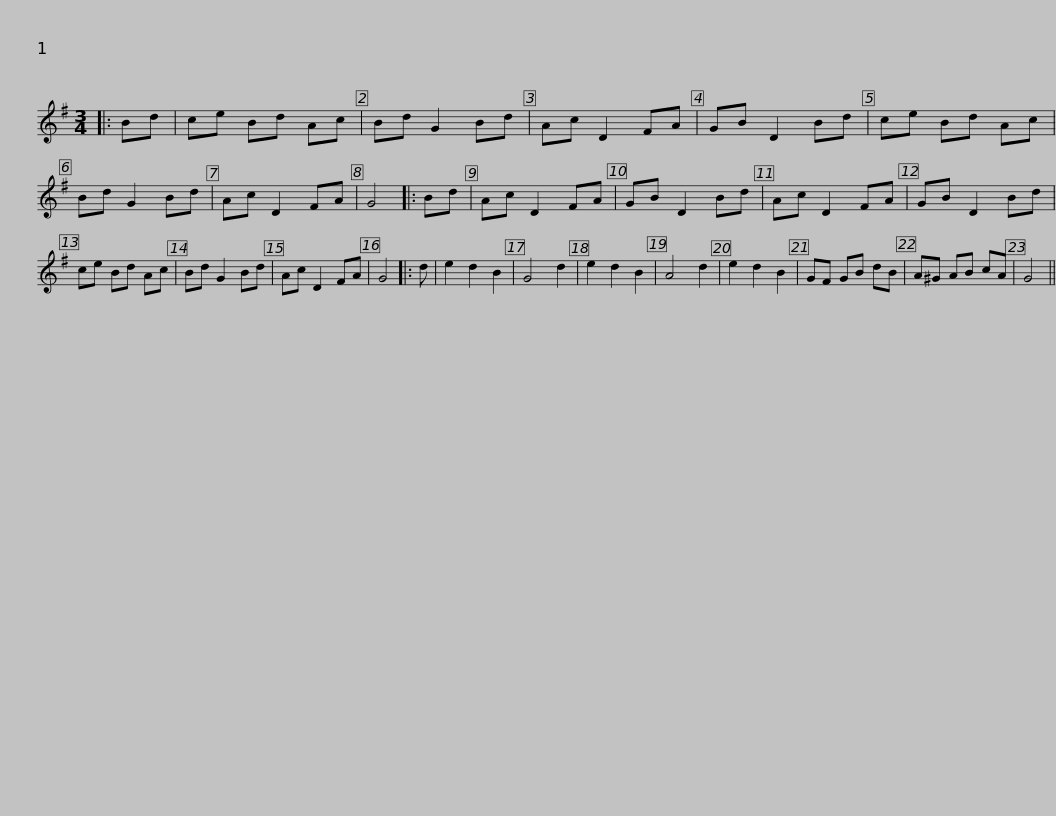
X:1
L:1/8
M:3/4
I:linebreak $
K:G
V:1 treble
V:1
|: Bd | ce Bd Ac | Bd G2 Bd | Ac D2 FA | GB D2 Bd | %5
 ce Bd Ac | Bd G2 Bd | Ac D2 FA | G4 |:$ Bd | %10
 Ac D2 FA | GB D2 Bd | Ac D2 FA | GB D2 Bd | ce Bd Ac | %15
 Bd G2 Bd | Ac D2 FA | G4 |: d |$ e2 d2 B2 | %20
 G4 d2 | e2 d2 B2 | A4 d2 | e2 d2 B2 | GF GB dB | %25
 A^G AB cA | G4 || %27
